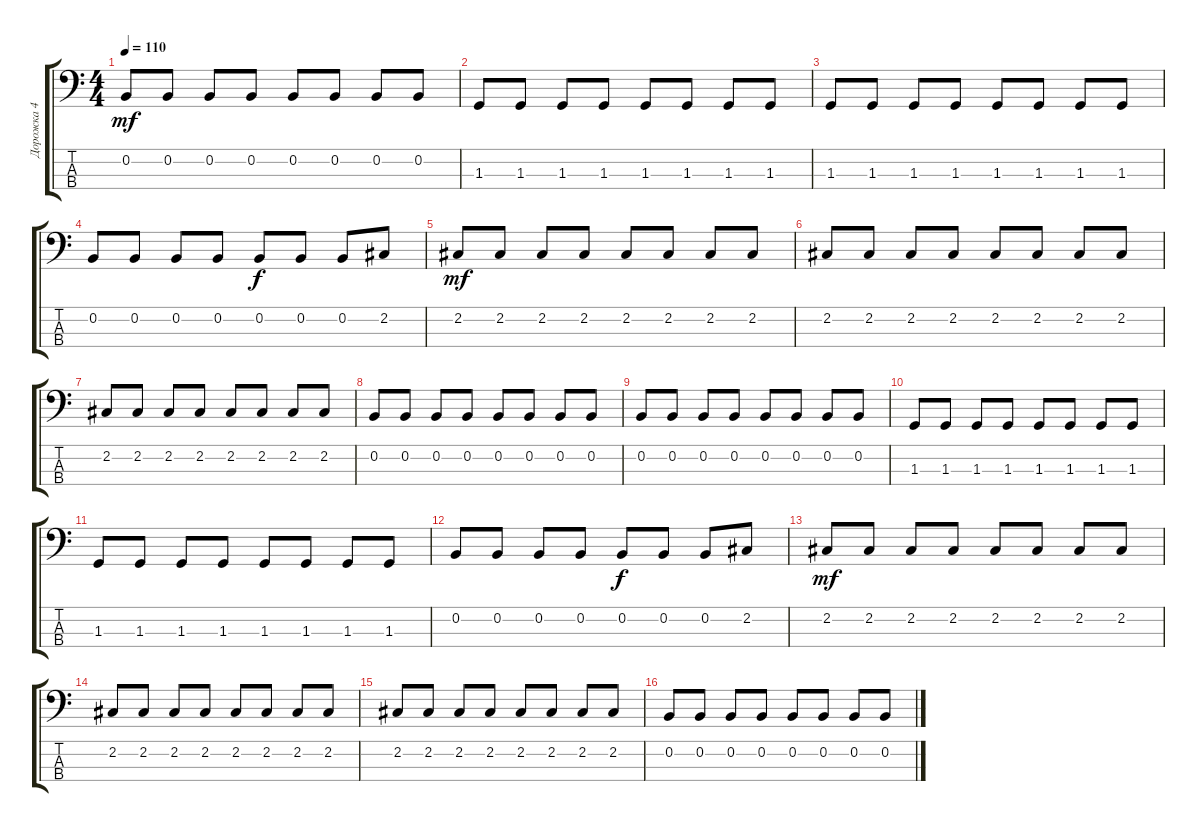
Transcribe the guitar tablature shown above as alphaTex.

\track ("Дорожка 4" "Дорожка 4") {instrument electricbassfinger}
\staff {score tabs}
\tuning (E2 B1 Gb1 Db1) {hide}
\ts (4 4)
\tempo 110
\clef f4
\ks c
0.2.8{dy mf} 0.2.8 0.2.8 0.2.8 0.2.8 0.2.8 0.2.8 0.2.8 |
1.3.8 1.3.8 1.3.8 1.3.8 1.3.8 1.3.8 1.3.8 1.3.8 |
1.3.8 1.3.8 1.3.8 1.3.8 1.3.8 1.3.8 1.3.8 1.3.8 |
0.2.8 0.2.8 0.2.8 0.2.8 0.2.8{dy f} 0.2.8 0.2.8 2.2.8 |
2.2.8{dy mf} 2.2.8 2.2.8 2.2.8 2.2.8 2.2.8 2.2.8 2.2.8 |
2.2.8 2.2.8 2.2.8 2.2.8 2.2.8 2.2.8 2.2.8 2.2.8 |
2.2.8 2.2.8 2.2.8 2.2.8 2.2.8 2.2.8 2.2.8 2.2.8 |
0.2.8 0.2.8 0.2.8 0.2.8 0.2.8 0.2.8 0.2.8 0.2.8 |
0.2.8 0.2.8 0.2.8 0.2.8 0.2.8 0.2.8 0.2.8 0.2.8 |
1.3.8 1.3.8 1.3.8 1.3.8 1.3.8 1.3.8 1.3.8 1.3.8 |
1.3.8 1.3.8 1.3.8 1.3.8 1.3.8 1.3.8 1.3.8 1.3.8 |
0.2.8 0.2.8 0.2.8 0.2.8 0.2.8{dy f} 0.2.8 0.2.8 2.2.8 |
2.2.8{dy mf} 2.2.8 2.2.8 2.2.8 2.2.8 2.2.8 2.2.8 2.2.8 |
2.2.8 2.2.8 2.2.8 2.2.8 2.2.8 2.2.8 2.2.8 2.2.8 |
2.2.8 2.2.8 2.2.8 2.2.8 2.2.8 2.2.8 2.2.8 2.2.8 |
0.2.8 0.2.8 0.2.8 0.2.8 0.2.8 0.2.8 0.2.8 0.2.8
